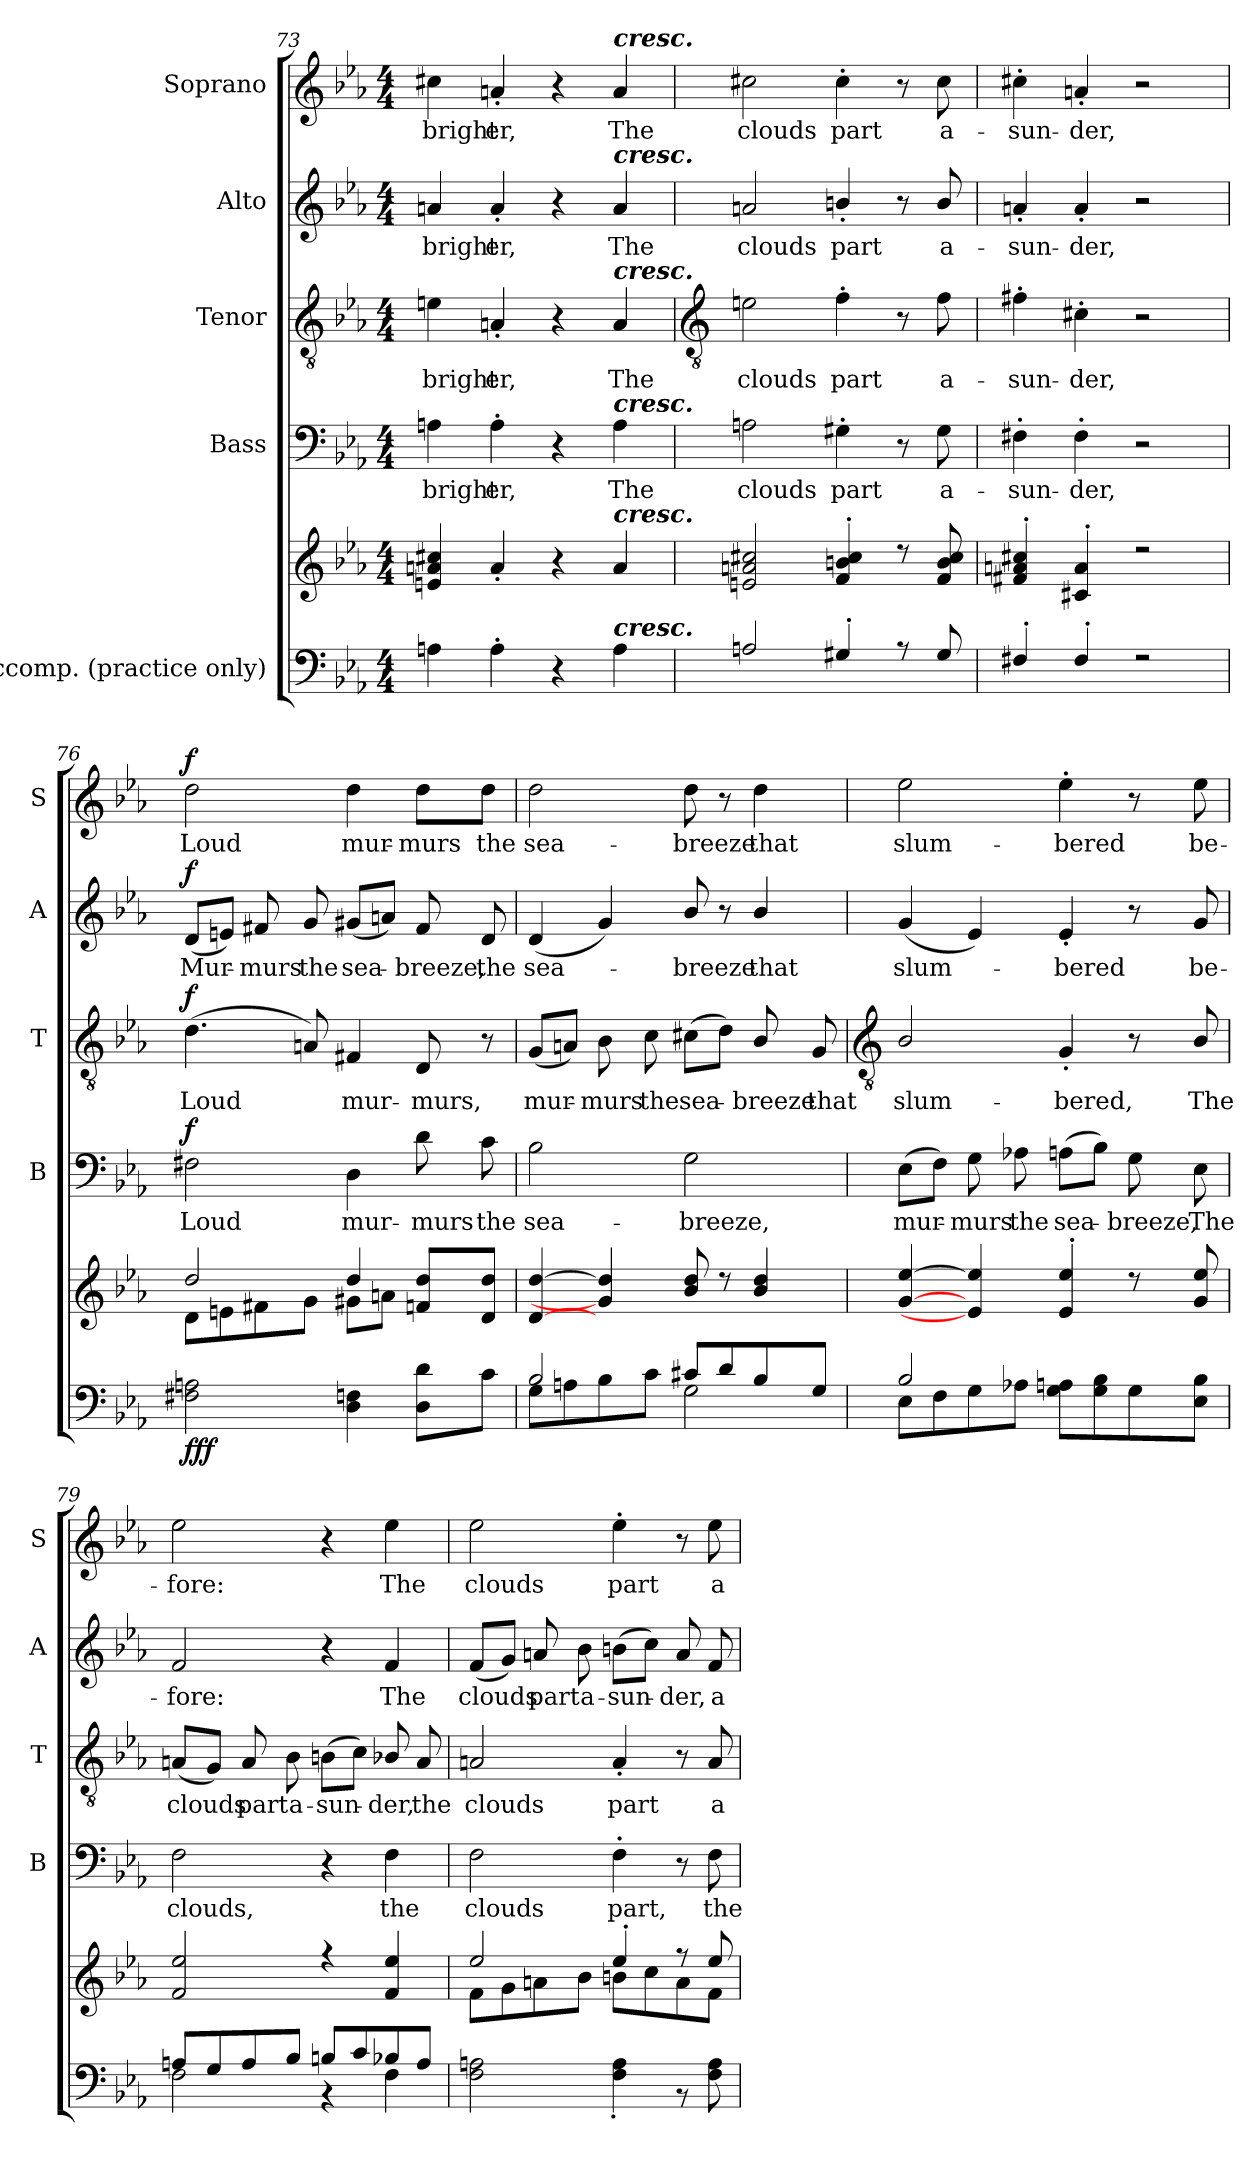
**kern	**kern	**dynam	**kern	**text	**dynam	**kern	**text	**dynam	**kern	**text	**dynam	**kern	**text	**dynam
*part5	*part5	*part5	*part4	*part4	*part4	*part3	*part3	*part3	*part2	*part2	*part2	*part1	*part1	*part1
*staff6	*staff5	*staff5/6	*staff4	*staff4	*staff4	*staff3	*staff3	*staff3	*staff2	*staff2	*staff2	*staff1	*staff1	*staff1
*I"Accomp. (practice only)	*	*	*I"Bass	*	*	*I"Tenor	*	*	*I"Alto	*	*	*I"Soprano	*	*
*	*	*	*I'B	*	*	*I'T	*	*	*I'A	*	*	*I'S	*	*
*clefF4	*clefG2	*	*clefF4	*	*	*clefGv2	*	*	*clefG2	*	*	*clefG2	*	*
*k[b-e-a-]	*k[b-e-a-]	*	*k[b-e-a-]	*	*	*k[b-e-a-]	*	*	*k[b-e-a-]	*	*	*k[b-e-a-]	*	*
*E-:	*E-:	*	*E-:	*	*	*E-:	*	*	*E-:	*	*	*E-:	*	*
*M4/4	*M4/4	*	*M4/4	*	*	*M4/4	*	*	*M4/4	*	*	*M4/4	*	*
=73	=73	=73	=73	=73	=73	=73	=73	=73	=73	=73	=73	=73	=73	=73
!	!	!	!	!LO:LY:b	!	!	!LO:LY:b	!	!	!LO:LY:b	!	!	!LO:LY:b	!
4An	4en 4an 4cc#X	.	4An	bright-	.	4en	bright-	.	4an	bright-	.	4cc#X	bright-	.
!	!	!	!	!LO:LY:b	!	!	!LO:LY:b	!	!	!LO:LY:b	!	!	!LO:LY:b	!
4A'	4a'	.	4A'	-er,	.	4An'	-er,	.	4a'	-er,	.	4an'	-er,	.
4r	4r	.	4r	.	.	4r	.	.	4r	.	.	4r	.	.
!	!	!	!	!	!	!	!	!	!	!	!	!LO:TX:a:Bi:t=cresc.	!	!
!	!	!	!	!	!	!	!	!	!LO:TX:a:Bi:t=cresc.	!	!	!	!	!
!	!	!	!	!	!	!LO:TX:a:Bi:t=cresc.	!	!	!	!	!	!	!	!
!	!	!	!LO:TX:a:Bi:t=cresc.	!	!	!	!	!	!	!	!	!	!	!
!	!LO:TX:a:Bi:t=cresc.	!	!	!	!	!	!	!	!	!	!	!	!	!
!LO:TX:a:Bi:t=cresc.	!	!	!	!	!	!	!	!	!	!	!	!	!	!
!	!	!	!	!LO:LY:b	!	!	!LO:LY:b	!	!	!LO:LY:b	!	!	!LO:LY:b	!
4A	4a	.	4A	The	.	4A	The	.	4a	The	.	4a	The	.
!!LO:LB:g=z
=74	=74	=74	=74	=74	=74	=74	=74	=74	=74	=74	=74	=74	=74	=74
*	*	*	*	*	*	*clefGv2	*	*	*	*	*	*	*	*
*^	*^	*	*	*	*	*	*	*	*	*	*	*	*	*
!	!	!	!	!	!	!LO:LY:b	!	!	!LO:LY:b	!	!	!LO:LY:b	!	!	!LO:LY:b	!
2An	1ryy	2en 2an 2cc#X	1ryy	.	2An	clouds	.	2en	clouds	.	2an	clouds	.	2cc#X	clouds	.
!	!	!	!	!	!	!LO:LY:b	!	!	!LO:LY:b	!	!	!LO:LY:b	!	!	!LO:LY:b	!
4G#X'	.	4f' 4bn' 4cc#'	.	.	4G#X'	part	.	4f'	part	.	4bn'/	part	.	4cc#'	part	.
8r	.	8r	.	.	8r	.	.	8r	.	.	8r	.	.	8r	.	.
!	!	!	!	!	!	!LO:LY:b	!	!	!LO:LY:b	!	!	!LO:LY:b	!	!	!LO:LY:b	!
8G#	.	8f 8b 8cc#	.	.	8G#	a-	.	8f	a-	.	8b/	a-	.	8cc#	a-	.
=75	=75	=75	=75	=75	=75	=75	=75	=75	=75	=75	=75	=75	=75	=75	=75	=75
!	!	!	!	!	!	!LO:LY:b	!	!	!LO:LY:b	!	!	!LO:LY:b	!	!	!LO:LY:b	!
4F#X'	1ryy	4f#X' 4an' 4cc#X'	1ryy	.	4F#X'	-sun-	.	4f#X'	-sun-	.	4an'	-sun-	.	4cc#X'	-sun-	.
!	!	!	!	!	!	!LO:LY:b	!	!	!LO:LY:b	!	!	!LO:LY:b	!	!	!LO:LY:b	!
4F#'	.	4c#X' 4a'	.	.	4F#'	-der,	.	4c#X'	-der,	.	4a'	-der,	.	4an'	-der,	.
2r	.	2r	.	.	2r	.	.	2r	.	.	2r	.	.	2r	.	.
=76	=76	=76	=76	=76	=76	=76	=76	=76	=76	=76	=76	=76	=76	=76	=76	=76
!	!	!	!	!LO:DY:b=2	!	!LO:LY:b	!	!	!LO:LY:b	!	!	!LO:LY:b	!	!	!LO:LY:b	!
!	!	!	!	!LO:DY:n=1:b	!	!	!	!	!	!	!	!	!	!	!	!
!	!	!	!	!LO:DY:n=2:b	!	!	!LO:DY:b	!	!	!LO:DY:b	!	!	!LO:DY:b	!	!	!LO:DY:b
1ryy	2F#X\ 2An\	2dd/	8d\L	f f f	2F#X	Loud	f	(<4.d	Loud	f	(<8dL	Mur-	f	2dd	Loud	f
.	.	.	8en\	.	.	.	.	.	.	.	8enJ)	.	.	.	.	.
!	!	!	!	!	!	!	!	!	!	!	!	!LO:LY:b	!	!	!	!
.	.	.	8f#X\	.	.	.	.	.	.	.	8f#X	murs	.	.	.	.
!	!	!	!	!	!	!	!	!	!	!	!	!LO:LY:b	!	!	!	!
.	.	.	8g\J	.	.	.	.	8An)	.	.	8g	the	.	.	.	.
!	!	!	!	!	!	!LO:LY:b	!	!	!LO:LY:b	!	!	!LO:LY:b	!	!	!LO:LY:b	!
.	4D\ 4Fn\	4dd/	8g#X\L	.	4D	mur-	.	4F#X	mur-	.	(<8g#XL	sea-	.	4dd	mur-	.
.	.	.	8an\J	.	.	.	.	.	.	.	8anJ)	.	.	.	.	.
!	!	!	!	!	!	!LO:LY:b	!	!	!LO:LY:b	!	!	!LO:LY:b	!	!	!LO:LY:b	!
.	8D\ 8d\L	8f 8ddL	4ryy	.	8d	-murs	.	8D	-murs,	.	8f#	breeze,	.	8dd\L	-murs	.
!	!	!	!	!	!	!LO:LY:b	!	!	!	!	!	!LO:LY:b	!	!	!LO:LY:b	!
.	8c\J	8d 8ddJ	.	.	8c	the	.	8r	.	.	8d	the	.	8dd\J	the	.
=77	=77	=77	=77	=77	=77	=77	=77	=77	=77	=77	=77	=77	=77	=77	=77	=77
!	!	!	!	!	!	!LO:LY:b	!	!	!LO:LY:b	!	!	!LO:LY:b	!	!	!LO:LY:b	!
2B-/	8G\L	[4d [4dd	1ryy	.	2B-	sea-	.	(<8GL	mur-	.	(<4d	sea-	.	2dd	sea-	.
.	8An\	.	.	.	.	.	.	8AnJ)	.	.	.	.	.	.	.	.
!	!	!	!	!	!	!	!	!	!LO:LY:b	!	!	!	!	!	!	!
.	8B-\	4g] 4dd]	.	.	.	.	.	8B-	murs	.	4g)	.	.	.	.	.
!	!	!	!	!	!	!	!	!	!LO:LY:b	!	!	!	!	!	!	!
.	8c\J	.	.	.	.	.	.	8c	the	.	.	.	.	.	.	.
!	!	!	!	!	!	!LO:LY:b	!	!	!LO:LY:b	!	!	!LO:LY:b	!	!	!LO:LY:b	!
8c#X/L	2G\	8b- 8dd	.	.	2G	-breeze,	.	(>8c#XL	sea-	.	8b-/	breeze	.	8dd	-breeze	.
8d/	.	8r	.	.	.	.	.	8dJ)	.	.	8r	.	.	8r	.	.
!	!	!	!	!	!	!	!	!	!LO:LY:b	!	!	!LO:LY:b	!	!	!LO:LY:b	!
8B-/	.	4b- 4dd	.	.	.	.	.	8B-/	breeze	.	4b-/	that	.	4dd	that	.
!	!	!	!	!	!	!	!	!	!LO:LY:b	!	!	!	!	!	!	!
8G/J	.	.	.	.	.	.	.	8G	that	.	.	.	.	.	.	.
!!LO:LB:g=z
=78	=78	=78	=78	=78	=78	=78	=78	=78	=78	=78	=78	=78	=78	=78	=78	=78
*	*	*	*	*	*	*	*	*clefGv2	*	*	*	*	*	*	*	*
!	!	!	!	!	!	!LO:LY:b	!	!	!LO:LY:b	!	!	!LO:LY:b	!	!	!LO:LY:b	!
2B-/	8E-\L	[4g [4ee-	1ryy	.	(>8E-L	mur-	.	2B-/	slum-	.	(<4g	slum-	.	2ee-	slum-	.
.	8F\	.	.	.	8FJ)	.	.	.	.	.	.	.	.	.	.	.
!	!	!	!	!	!	!LO:LY:b	!	!	!	!	!	!	!	!	!	!
.	8G\	4e-] 4ee-]	.	.	8G	murs	.	.	.	.	4e-)	.	.	.	.	.
!	!	!	!	!	!	!LO:LY:b	!	!	!	!	!	!	!	!	!	!
.	8A-X\J	.	.	.	8A-X	the	.	.	.	.	.	.	.	.	.	.
!	!	!	!	!	!	!LO:LY:b	!	!	!LO:LY:b	!	!	!LO:LY:b	!	!	!LO:LY:b	!
2ryy	8G\ 8An\L	4e-' 4ee-'	.	.	(>8AnL	sea-	.	4G'	-bered,	.	4e-'	bered	.	4ee-'	-bered	.
.	8G\ 8B-\	.	.	.	8B-J)	.	.	.	.	.	.	.	.	.	.	.
!	!	!	!	!	!	!LO:LY:b	!	!	!	!	!	!	!	!	!	!
.	8G\	8r	.	.	8G	breeze,	.	8r	.	.	8r	.	.	8r	.	.
!	!	!	!	!	!	!LO:LY:b	!	!	!LO:LY:b	!	!	!LO:LY:b	!	!	!LO:LY:b	!
.	8E-\ 8B-\J	8g 8ee-	.	.	8E-	The	.	8B-/	The	.	8g	be-	.	8ee-	be-	.
=79	=79	=79	=79	=79	=79	=79	=79	=79	=79	=79	=79	=79	=79	=79	=79	=79
!	!	!	!	!	!	!LO:LY:b	!	!	!LO:LY:b	!	!	!LO:LY:b	!	!	!LO:LY:b	!
8An/L	2F\	2f 2ee-	1ryy	.	2F	clouds,	.	(<8AnL	clouds	.	2f	-fore:	.	2ee-	-fore:	.
8G/	.	.	.	.	.	.	.	8GJ)	.	.	.	.	.	.	.	.
!	!	!	!	!	!	!	!	!	!LO:LY:b	!	!	!	!	!	!	!
8A/	.	.	.	.	.	.	.	8A	part	.	.	.	.	.	.	.
!	!	!	!	!	!	!	!	!	!LO:LY:b	!	!	!	!	!	!	!
8B-/J	.	.	.	.	.	.	.	8B-	a-	.	.	.	.	.	.	.
!	!	!	!	!	!	!	!	!	!LO:LY:b	!	!	!	!	!	!	!
8Bn/L	4r	4r	.	.	4r	.	.	(>8BnL	-sun-	.	4r	.	.	4r	.	.
8c/	.	.	.	.	.	.	.	8cJ)	.	.	.	.	.	.	.	.
!	!	!	!	!	!	!LO:LY:b	!	!	!LO:LY:b	!	!	!LO:LY:b	!	!	!LO:LY:b	!
8B-X/	4F\	4f 4ee-	.	.	4F	the	.	8B-X/	der,	.	4f	The	.	4ee-	The	.
!	!	!	!	!	!	!	!	!	!LO:LY:b	!	!	!	!	!	!	!
8A/J	.	.	.	.	.	.	.	8A	the	.	.	.	.	.	.	.
=80	=80	=80	=80	=80	=80	=80	=80	=80	=80	=80	=80	=80	=80	=80	=80	=80
!	!	!	!	!	!	!LO:LY:b	!	!	!LO:LY:b	!	!	!LO:LY:b	!	!	!LO:LY:b	!
1ryy	2F\ 2An\	2ee-/	8f\L	.	2F	clouds	.	2An	clouds	.	(<8fL	clouds	.	2ee-	clouds	.
.	.	.	8g\	.	.	.	.	.	.	.	8gJ)	.	.	.	.	.
!	!	!	!	!	!	!	!	!	!	!	!	!LO:LY:b	!	!	!	!
.	.	.	8an\	.	.	.	.	.	.	.	8an	part	.	.	.	.
!	!	!	!	!	!	!	!	!	!	!	!	!LO:LY:b	!	!	!	!
.	.	.	8b-\J	.	.	.	.	.	.	.	8b-	a-	.	.	.	.
!	!	!	!	!	!	!LO:LY:b	!	!	!LO:LY:b	!	!	!LO:LY:b	!	!	!LO:LY:b	!
.	4F\' 4A\'	4ee-'/	8bn\L	.	4F'	part,	.	4A'	part	.	(>8bnL	-sun-	.	4ee-'	part	.
.	.	.	8cc\	.	.	.	.	.	.	.	8ccJ)	.	.	.	.	.
!	!	!	!	!	!	!	!	!	!	!	!	!LO:LY:b	!	!	!	!
.	8r	8r	8a\	.	8r	.	.	8r	.	.	8a	der,	.	8r	.	.
!	!	!	!	!	!	!LO:LY:b	!	!	!LO:LY:b	!	!	!LO:LY:b	!	!	!LO:LY:b	!
.	8F\ 8A\	8ee-/	8f\J	.	8F	the	.	8A	a-	.	8f	a-	.	8ee-	a-	.
*v	*v	*	*	*	*	*	*	*	*	*	*	*	*	*	*	*
*	*v	*v	*	*	*	*	*	*	*	*	*	*	*	*	*
=	=	=	=	=	=	=	=	=	=	=	=	=	=	=
*-	*-	*-	*-	*-	*-	*-	*-	*-	*-	*-	*-	*-	*-	*-
